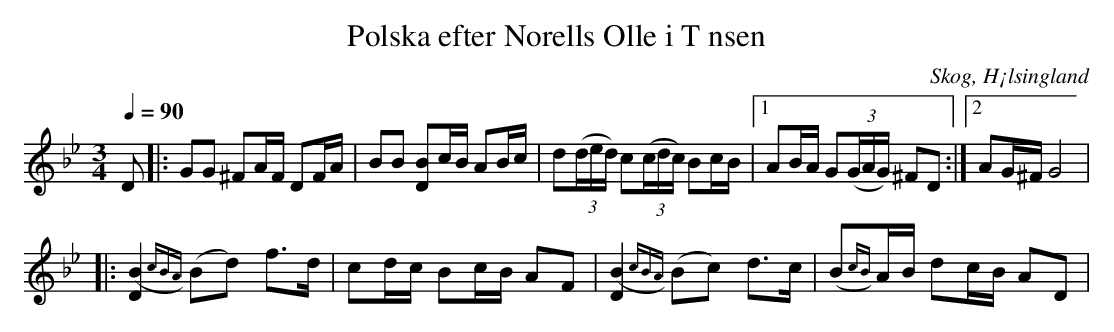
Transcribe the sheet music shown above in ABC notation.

X:1
T: Polska efter Norells Olle i T nsen
O: Skog, H¡lsingland
M: 3/4
L: 1/16
Q: 1/4=90
K: Gm
D2 |: G2G2 ^F2AF D2FA|B2B2 [D2, B2]cB A2Bc|d2(3(ded) c2(3(cdc) B2cB|1 A2BA G2(3(GAG) ^F2D2:|2 A2G^F G8|
|: [D4, (B4]{cBA}) (B2d2) f2>d2|c2dc B2cB A2F2|[D4, (B4]{cBA}) (B2c2) d2>c2|(B2{cB})AB d2cB A2D2|
|||:|
